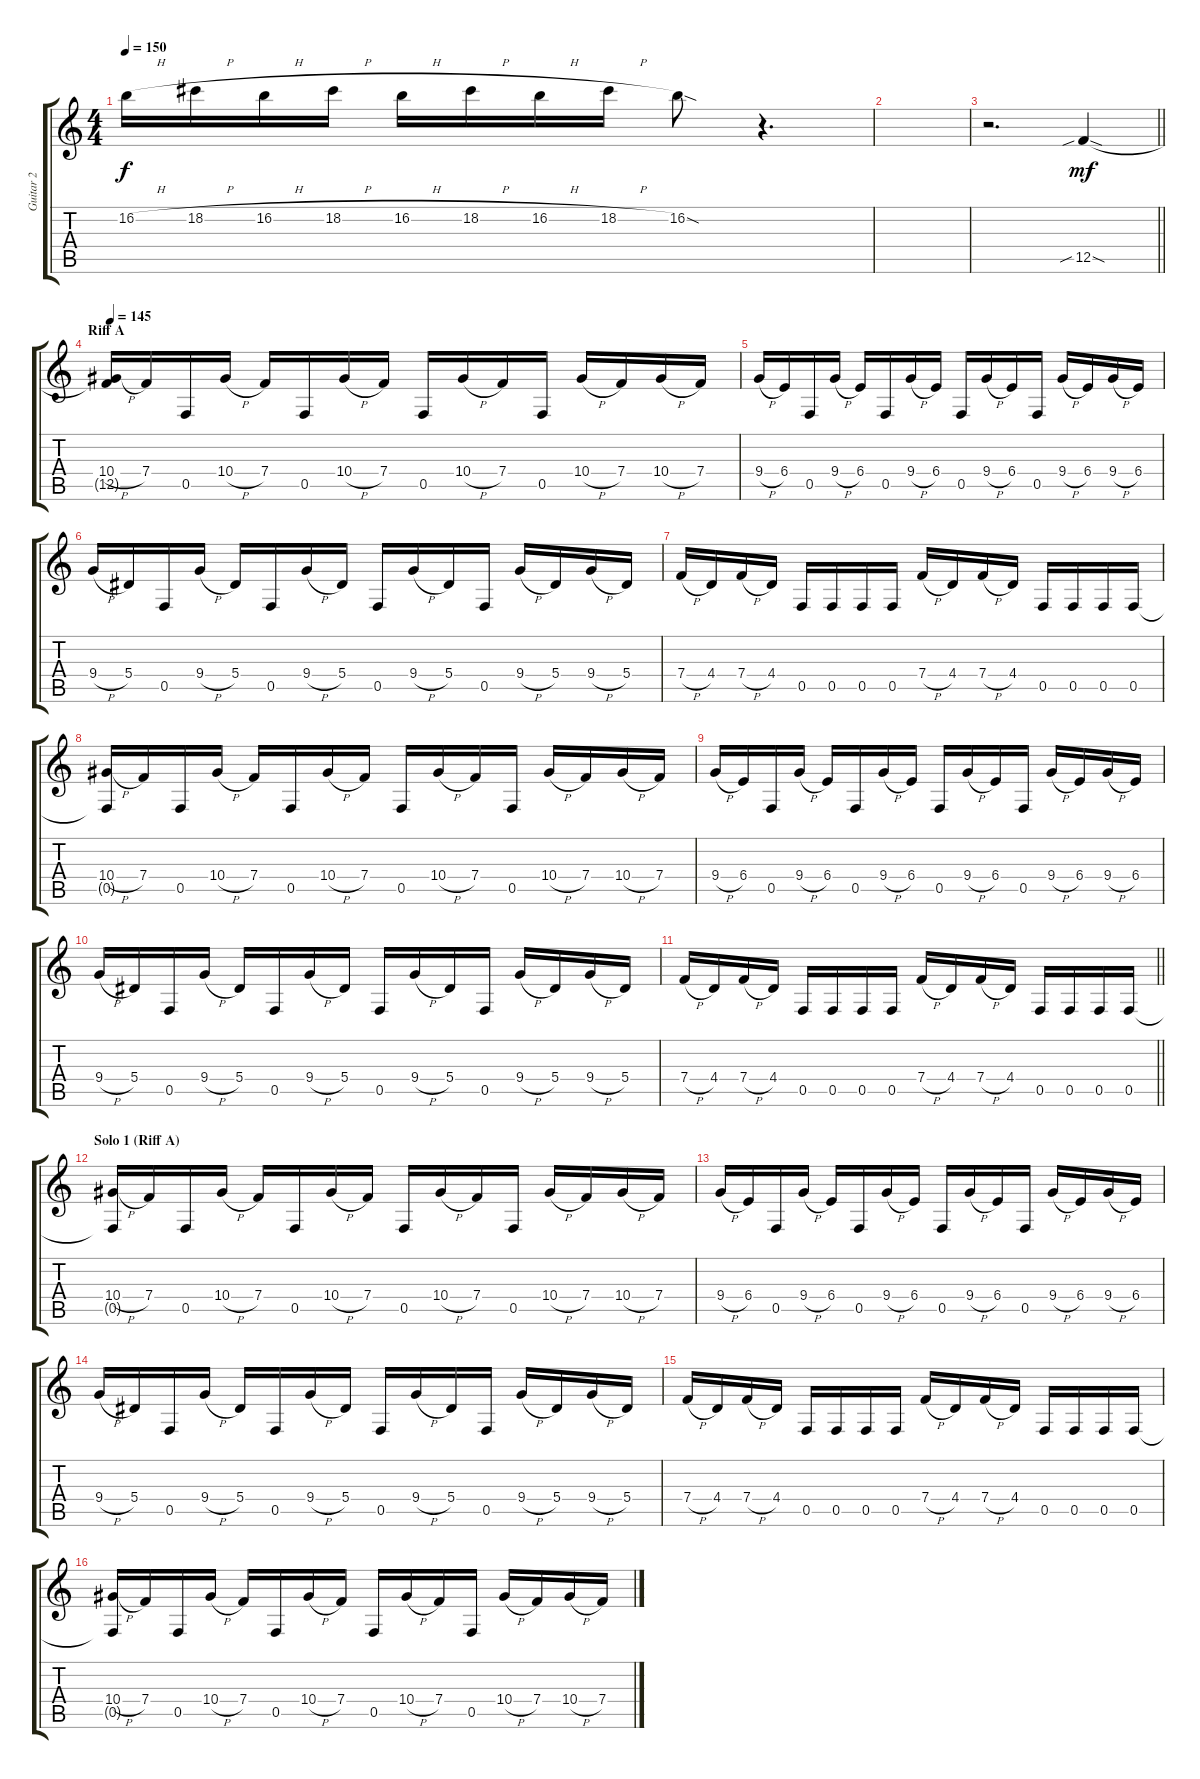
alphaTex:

\track ("Guitar 2" "Guitar 2") {instrument distortionguitar}
\staff {score tabs}
\tuning (C4 G3 Eb3 Bb2 F2 C2) {hide}
\ts (4 4)
\tempo 150
\clef g2
\ks c
16.2{h}.16{dy f} 18.2{h}.16 16.2{h}.16 18.2{h}.16 16.2{h}.16 18.2{h}.16 16.2{h}.16 18.2{h}.16 16.2{sod}.8 r.4{d} |
|
\barLineRight lightlight
r.2{d} 12.5{sib sod}.4{dy mf} |
\section ("" "Riff A")
\tempo 145
(10.4{h} 12.5{t}).16 7.4.16 0.5.16 10.4{h}.16 7.4.16 0.5.16 10.4{h}.16 7.4.16 0.5.16 10.4{h}.16 7.4.16 0.5.16 10.4{h}.16 7.4.16 10.4{h}.16 7.4.16 |
9.4{h}.16 6.4.16 0.5.16 9.4{h}.16 6.4.16 0.5.16 9.4{h}.16 6.4.16 0.5.16 9.4{h}.16 6.4.16 0.5.16 9.4{h}.16 6.4.16 9.4{h}.16 6.4.16 |
9.4{h}.16 5.4.16 0.5.16 9.4{h}.16 5.4.16 0.5.16 9.4{h}.16 5.4.16 0.5.16 9.4{h}.16 5.4.16 0.5.16 9.4{h}.16 5.4.16 9.4{h}.16 5.4.16 |
7.4{h}.16 4.4.16 7.4{h}.16 4.4.16 0.5.16 0.5.16 0.5.16 0.5.16 7.4{h}.16 4.4.16 7.4{h}.16 4.4.16 0.5.16 0.5.16 0.5.16 0.5.16 |
(10.4{h} 0.5{t}).16 7.4.16 0.5.16 10.4{h}.16 7.4.16 0.5.16 10.4{h}.16 7.4.16 0.5.16 10.4{h}.16 7.4.16 0.5.16 10.4{h}.16 7.4.16 10.4{h}.16 7.4.16 |
9.4{h}.16 6.4.16 0.5.16 9.4{h}.16 6.4.16 0.5.16 9.4{h}.16 6.4.16 0.5.16 9.4{h}.16 6.4.16 0.5.16 9.4{h}.16 6.4.16 9.4{h}.16 6.4.16 |
9.4{h}.16 5.4.16 0.5.16 9.4{h}.16 5.4.16 0.5.16 9.4{h}.16 5.4.16 0.5.16 9.4{h}.16 5.4.16 0.5.16 9.4{h}.16 5.4.16 9.4{h}.16 5.4.16 |
\barLineRight lightlight
7.4{h}.16 4.4.16 7.4{h}.16 4.4.16 0.5.16 0.5.16 0.5.16 0.5.16 7.4{h}.16 4.4.16 7.4{h}.16 4.4.16 0.5.16 0.5.16 0.5.16 0.5.16 |
\section ("" "Solo 1 (Riff A)")
(10.4{h} 0.5{t}).16 7.4.16 0.5.16 10.4{h}.16 7.4.16 0.5.16 10.4{h}.16 7.4.16 0.5.16 10.4{h}.16 7.4.16 0.5.16 10.4{h}.16 7.4.16 10.4{h}.16 7.4.16 |
9.4{h}.16 6.4.16 0.5.16 9.4{h}.16 6.4.16 0.5.16 9.4{h}.16 6.4.16 0.5.16 9.4{h}.16 6.4.16 0.5.16 9.4{h}.16 6.4.16 9.4{h}.16 6.4.16 |
9.4{h}.16 5.4.16 0.5.16 9.4{h}.16 5.4.16 0.5.16 9.4{h}.16 5.4.16 0.5.16 9.4{h}.16 5.4.16 0.5.16 9.4{h}.16 5.4.16 9.4{h}.16 5.4.16 |
7.4{h}.16 4.4.16 7.4{h}.16 4.4.16 0.5.16 0.5.16 0.5.16 0.5.16 7.4{h}.16 4.4.16 7.4{h}.16 4.4.16 0.5.16 0.5.16 0.5.16 0.5.16 |
(10.4{h} 0.5{t}).16 7.4.16 0.5.16 10.4{h}.16 7.4.16 0.5.16 10.4{h}.16 7.4.16 0.5.16 10.4{h}.16 7.4.16 0.5.16 10.4{h}.16 7.4.16 10.4{h}.16 7.4.16
